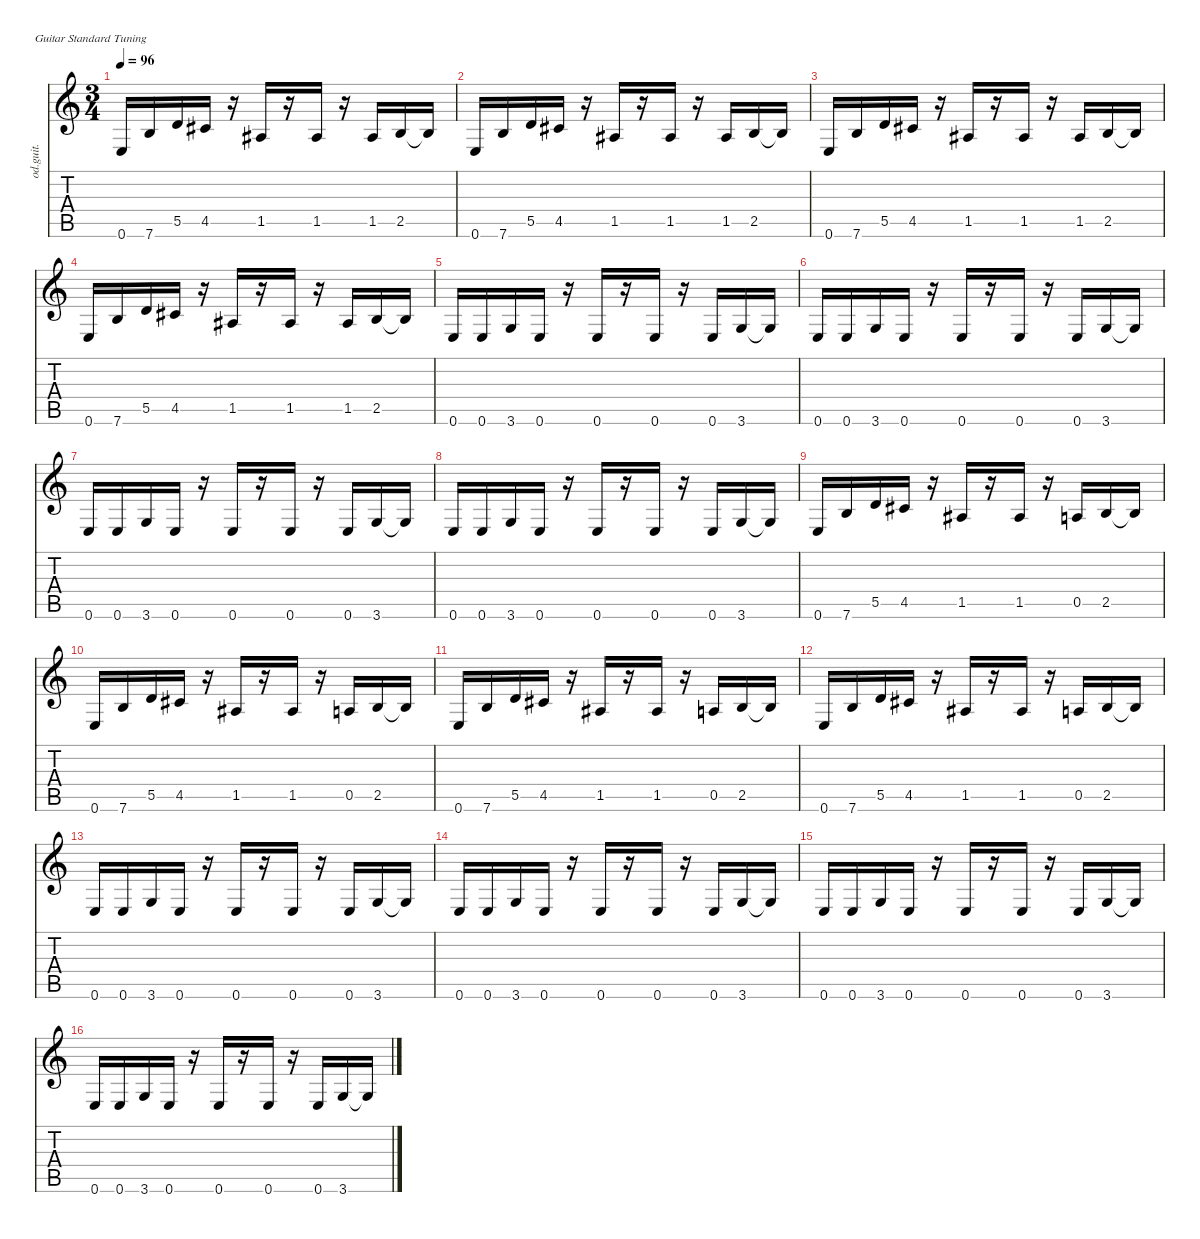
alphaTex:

\defaultSystemsLayout 4
\hideDynamics
\bracketExtendMode nobrackets
\otherSystemsTrackNameOrientation horizontal
\track ("Overdriven Guitar" "od.guit.") {instrument overdrivenguitar}
\staff {score tabs}
\tuning (E4 B3 G3 D3 A2 E2)
\ts (3 4)
\beaming (8 2 2 2)
\tempo 96
\clef g2
\ks c
0.6.16{dy mf instrument overdrivenguitar beam Up} 7.6.16{beam Up} 5.5.16{beam Up} 4.5{acc #}.16{beam Up} r.16{beam Up} 1.5{acc #}.16{beam Up} r.16{beam Up} 1.5{acc #}.16{beam Up} r.16{beam Up} 1.5{acc #}.16{beam Up} 2.5.16{beam Up} 2.5{t}.16{beam Up} |
0.6.16{beam Up} 7.6.16{beam Up} 5.5.16{beam Up} 4.5{acc #}.16{beam Up} r.16{beam Up} 1.5{acc #}.16{beam Up} r.16{beam Up} 1.5{acc #}.16{beam Up} r.16{beam Up} 1.5{acc #}.16{beam Up} 2.5.16{beam Up} 2.5{t}.16{beam Up} |
0.6.16{beam Up} 7.6.16{beam Up} 5.5.16{beam Up} 4.5{acc #}.16{beam Up} r.16{beam Up} 1.5{acc #}.16{beam Up} r.16{beam Up} 1.5{acc #}.16{beam Up} r.16{beam Up} 1.5{acc #}.16{beam Up} 2.5.16{beam Up} 2.5{t}.16{beam Up} |
0.6.16{beam Up} 7.6.16{beam Up} 5.5.16{beam Up} 4.5{acc #}.16{beam Up} r.16{beam Up} 1.5{acc #}.16{beam Up} r.16{beam Up} 1.5{acc #}.16{beam Up} r.16{beam Up} 1.5{acc #}.16{beam Up} 2.5.16{beam Up} 2.5{t}.16{beam Up} |
0.6.16{beam Up} 0.6.16{beam Up} 3.6.16{beam Up} 0.6.16{beam Up} r.16{beam Up} 0.6.16{beam Up} r.16{beam Up} 0.6.16{beam Up} r.16{beam Up} 0.6.16{beam Up} 3.6.16{beam Up} 3.6{t}.16{beam Up} |
0.6.16{beam Up} 0.6.16{beam Up} 3.6.16{beam Up} 0.6.16{beam Up} r.16{beam Up} 0.6.16{beam Up} r.16{beam Up} 0.6.16{beam Up} r.16{beam Up} 0.6.16{beam Up} 3.6.16{beam Up} 3.6{t}.16{beam Up} |
0.6.16{beam Up} 0.6.16{beam Up} 3.6.16{beam Up} 0.6.16{beam Up} r.16{beam Up} 0.6.16{beam Up} r.16{beam Up} 0.6.16{beam Up} r.16{beam Up} 0.6.16{beam Up} 3.6.16{beam Up} 3.6{t}.16{beam Up} |
0.6.16{beam Up} 0.6.16{beam Up} 3.6.16{beam Up} 0.6.16{beam Up} r.16{beam Up} 0.6.16{beam Up} r.16{beam Up} 0.6.16{beam Up} r.16{beam Up} 0.6.16{beam Up} 3.6.16{beam Up} 3.6{t}.16{beam Up} |
0.6.16{beam Up} 7.6.16{beam Up} 5.5.16{beam Up} 4.5{acc #}.16{beam Up} r.16{beam Up} 1.5{acc #}.16{beam Up} r.16{beam Up} 1.5{acc #}.16{beam Up} r.16{beam Up} 0.5.16{beam Up} 2.5.16{beam Up} 2.5{t}.16{beam Up} |
0.6.16{beam Up} 7.6.16{beam Up} 5.5.16{beam Up} 4.5{acc #}.16{beam Up} r.16{beam Up} 1.5{acc #}.16{beam Up} r.16{beam Up} 1.5{acc #}.16{beam Up} r.16{beam Up} 0.5.16{beam Up} 2.5.16{beam Up} 2.5{t}.16{beam Up} |
0.6.16{beam Up} 7.6.16{beam Up} 5.5.16{beam Up} 4.5{acc #}.16{beam Up} r.16{beam Up} 1.5{acc #}.16{beam Up} r.16{beam Up} 1.5{acc #}.16{beam Up} r.16{beam Up} 0.5.16{beam Up} 2.5.16{beam Up} 2.5{t}.16{beam Up} |
0.6.16{beam Up} 7.6.16{beam Up} 5.5.16{beam Up} 4.5{acc #}.16{beam Up} r.16{beam Up} 1.5{acc #}.16{beam Up} r.16{beam Up} 1.5{acc #}.16{beam Up} r.16{beam Up} 0.5.16{beam Up} 2.5.16{beam Up} 2.5{t}.16{beam Up} |
0.6.16{beam Up} 0.6.16{beam Up} 3.6.16{beam Up} 0.6.16{beam Up} r.16{beam Up} 0.6.16{beam Up} r.16{beam Up} 0.6.16{beam Up} r.16{beam Up} 0.6.16{beam Up} 3.6.16{beam Up} 3.6{t}.16{beam Up} |
0.6.16{beam Up} 0.6.16{beam Up} 3.6.16{beam Up} 0.6.16{beam Up} r.16{beam Up} 0.6.16{beam Up} r.16{beam Up} 0.6.16{beam Up} r.16{beam Up} 0.6.16{beam Up} 3.6.16{beam Up} 3.6{t}.16{beam Up} |
0.6.16{beam Up} 0.6.16{beam Up} 3.6.16{beam Up} 0.6.16{beam Up} r.16{beam Up} 0.6.16{beam Up} r.16{beam Up} 0.6.16{beam Up} r.16{beam Up} 0.6.16{beam Up} 3.6.16{beam Up} 3.6{t}.16{beam Up} |
0.6.16{beam Up} 0.6.16{beam Up} 3.6.16{beam Up} 0.6.16{beam Up} r.16{beam Up} 0.6.16{beam Up} r.16{beam Up} 0.6.16{beam Up} r.16{beam Up} 0.6.16{beam Up} 3.6.16{beam Up} 3.6{t}.16{beam Up}
